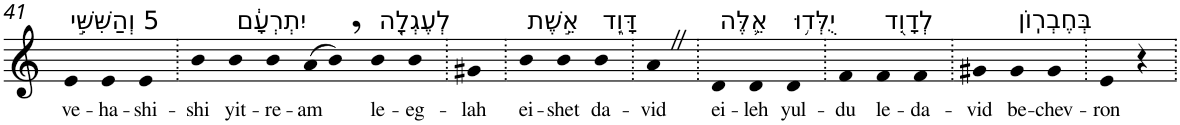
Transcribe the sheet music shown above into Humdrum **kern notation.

**kern	**text
*part1	*part1
*staff1	*staff1
*I"Piano	*
*I'Pno	*
!!LO:PB:g=z
*clefG2	*
*k[]	*
=41	=41
!LO:TX:a:t=5 וְהַשִּׁשִּׁ֣י	!
!	!LO:LY:b
4e	ve-
!	!LO:LY:b
4e	-ha-
!	!LO:LY:b
4e	-shi-
=42.	=42.
!	!LO:LY:b
4b	-shi
!LO:TX:a:t=יִתְרְעָ֔ם	!
!	!LO:LY:b
4b	yit-
!	!LO:LY:b
4b	-re-
!	!LO:LY:b
(>8a	-am
8b,)	.
!LO:TX:a:t=לְעֶגְלָ֖ה	!
!	!LO:LY:b
4b	le-
!	!LO:LY:b
4b	-eg-
=43.	=43.
!	!LO:LY:b
4g#X	-lah
=44.	=44.
!LO:TX:a:t=אֵ֣שֶׁת	!
!	!LO:LY:b
4b	ei-
!	!LO:LY:b
4b	-shet
!LO:TX:a:t=דָּוִ֑ד	!
!	!LO:LY:b
4b	da-
=45.	=45.
!	!LO:LY:b
4aZ	-vid
=46.	=46.
!LO:TX:a:t=אֵ֛לֶּה	!
!	!LO:LY:b
4d	ei-
!	!LO:LY:b
4d	-leh
!LO:TX:a:t=יֻלְּד֥וּ	!
!	!LO:LY:b
4d	yul-
=47.	=47.
!	!LO:LY:b
4f	-du
!LO:TX:a:t=לְדָוִ֖ד	!
!	!LO:LY:b
4f	le-
!	!LO:LY:b
4f	-da-
=48.	=48.
!	!LO:LY:b
4g#X	-vid
!LO:TX:a:t=בְּחֶבְרֽוֹן	!
!	!LO:LY:b
4g#	be-
!	!LO:LY:b
4g#	-chev-
=49.	=49.
!	!LO:LY:b
4e	-ron
4r	.
=.	=.
*-	*-
